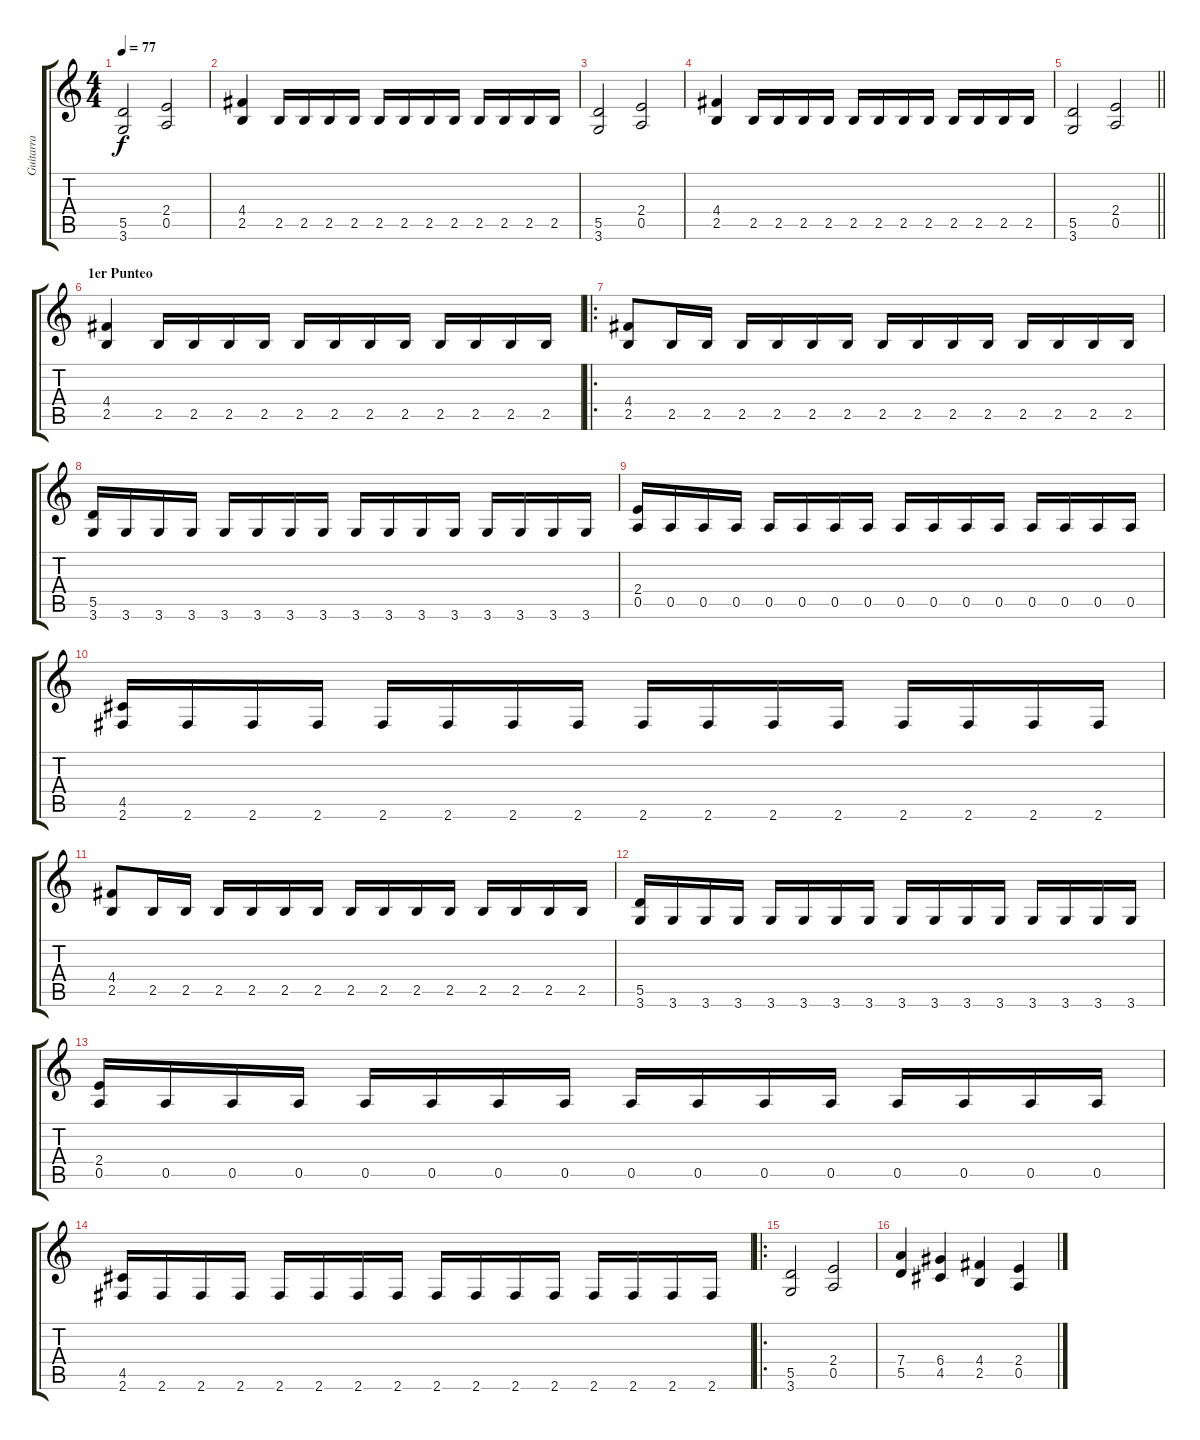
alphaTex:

\track ("Guitarra" "Guitarra") {instrument distortionguitar}
\staff {score tabs}
\tuning (E4 B3 G3 D3 A2 E2) {hide}
\ts (4 4)
\tempo 77
\clef g2
\ks c
(5.5 3.6).2{dy f} (2.4 0.5).2 |
(4.4 2.5).4 2.5.16 2.5.16 2.5.16 2.5.16 2.5.16 2.5.16 2.5.16 2.5.16 2.5.16 2.5.16 2.5.16 2.5.16 |
(5.5 3.6).2 (2.4 0.5).2 |
(4.4 2.5).4 2.5.16 2.5.16 2.5.16 2.5.16 2.5.16 2.5.16 2.5.16 2.5.16 2.5.16 2.5.16 2.5.16 2.5.16 |
\barLineRight lightlight
(5.5 3.6).2 (2.4 0.5).2 |
\section ("" "1er Punteo")
(4.4 2.5).4 2.5.16 2.5.16 2.5.16 2.5.16 2.5.16 2.5.16 2.5.16 2.5.16 2.5.16 2.5.16 2.5.16 2.5.16 |
\ro
(4.4 2.5).8 2.5.16 2.5.16 2.5.16 2.5.16 2.5.16 2.5.16 2.5.16 2.5.16 2.5.16 2.5.16 2.5.16 2.5.16 2.5.16 2.5.16 |
(5.5 3.6).16 3.6.16 3.6.16 3.6.16 3.6.16 3.6.16 3.6.16 3.6.16 3.6.16 3.6.16 3.6.16 3.6.16 3.6.16 3.6.16 3.6.16 3.6.16 |
(2.4 0.5).16 0.5.16 0.5.16 0.5.16 0.5.16 0.5.16 0.5.16 0.5.16 0.5.16 0.5.16 0.5.16 0.5.16 0.5.16 0.5.16 0.5.16 0.5.16 |
(4.5 2.6).16 2.6.16 2.6.16 2.6.16 2.6.16 2.6.16 2.6.16 2.6.16 2.6.16 2.6.16 2.6.16 2.6.16 2.6.16 2.6.16 2.6.16 2.6.16 |
(4.4 2.5).8 2.5.16 2.5.16 2.5.16 2.5.16 2.5.16 2.5.16 2.5.16 2.5.16 2.5.16 2.5.16 2.5.16 2.5.16 2.5.16 2.5.16 |
(5.5 3.6).16 3.6.16 3.6.16 3.6.16 3.6.16 3.6.16 3.6.16 3.6.16 3.6.16 3.6.16 3.6.16 3.6.16 3.6.16 3.6.16 3.6.16 3.6.16 |
(2.4 0.5).16 0.5.16 0.5.16 0.5.16 0.5.16 0.5.16 0.5.16 0.5.16 0.5.16 0.5.16 0.5.16 0.5.16 0.5.16 0.5.16 0.5.16 0.5.16 |
(4.5 2.6).16 2.6.16 2.6.16 2.6.16 2.6.16 2.6.16 2.6.16 2.6.16 2.6.16 2.6.16 2.6.16 2.6.16 2.6.16 2.6.16 2.6.16 2.6.16 |
\ro
(5.5 3.6).2 (2.4 0.5).2 |
(7.4 5.5).4 (6.4 4.5).4 (4.4 2.5).4 (2.4 0.5).4
